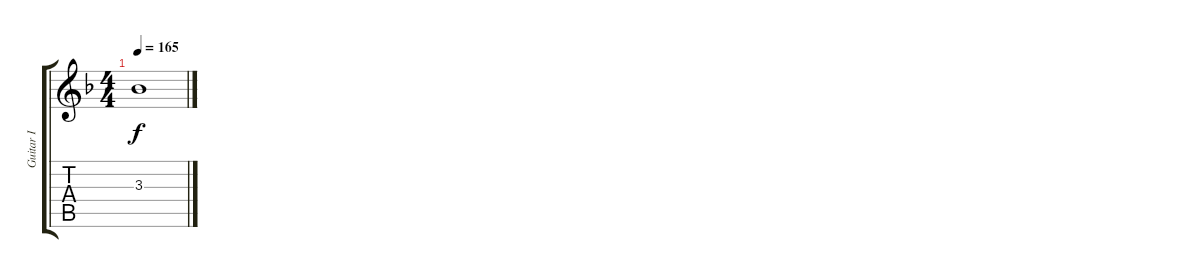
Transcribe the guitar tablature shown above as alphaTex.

\track ("Guitar I" "Guitar I") {instrument overdrivenguitar}
\staff {score tabs}
\tuning (E4 B3 G3 D3 A2 E2) {hide}
\ts (4 4)
\tempo 165
\clef g2
\ks f
3.3{t}.1{dy f}
